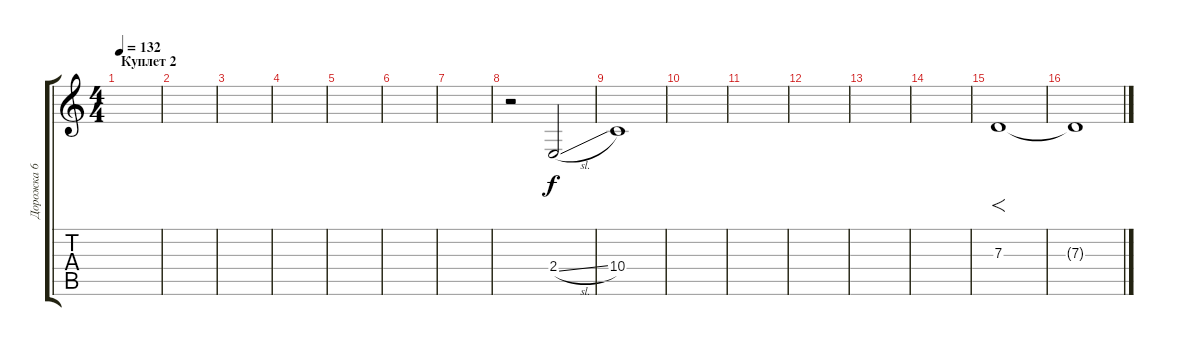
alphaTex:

\track ("Дорожка 6" "Дорожка 6") {instrument stringensemble2}
\staff {score tabs}
\tuning (E4 B3 G3 D3 A2 E2) {hide}
\ts (4 4)
\section ("" "Куплет 2")
\tempo 132
\clef g2
\ks c
|
|
|
|
|
|
|
r.2 2.4{sl}.2 |
10.4.1 |
|
|
|
|
|
7.3.1{f} |
7.3{t}.1
